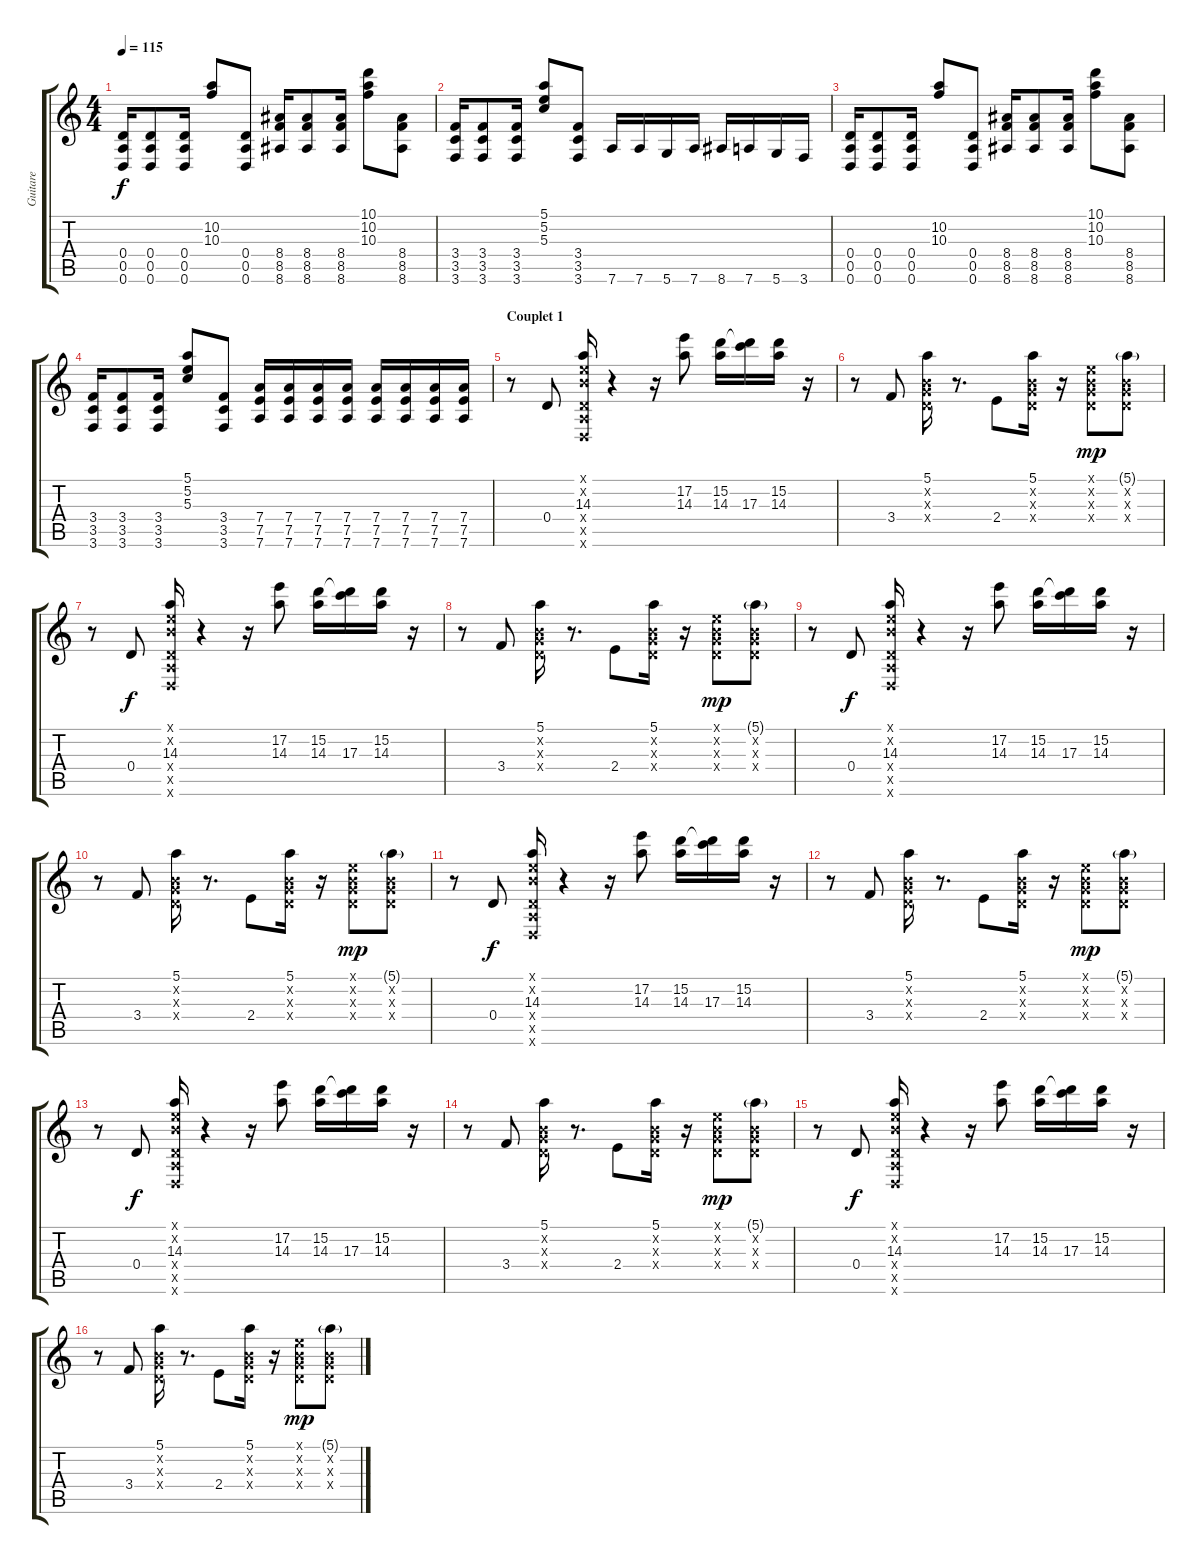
\track ("Guitare" "Guitare") {instrument electricguitarjazz}
\staff {score tabs}
\tuning (E4 B3 G3 D3 A2 D2) {hide}
\ts (4 4)
\tempo 115
\clef g2
\ks c
(0.4 0.5 0.6).16{dy f} (0.4 0.5 0.6).8 (0.4 0.5 0.6).16 (10.2 10.3).8 (0.4 0.5 0.6).8 (8.4 8.5 8.6).16 (8.4 8.5 8.6).8 (8.4 8.5 8.6).16 (10.1 10.2 10.3).8 (8.4 8.5 8.6).8 |
(3.4 3.5 3.6).16 (3.4 3.5 3.6).8 (3.4 3.5 3.6).16 (5.1 5.2 5.3).8 (3.4 3.5 3.6).8 7.6.16 7.6.16 5.6.16 7.6.16 8.6.16 7.6.16 5.6.16 3.6.16 |
(0.4 0.5 0.6).16 (0.4 0.5 0.6).8 (0.4 0.5 0.6).16 (10.2 10.3).8 (0.4 0.5 0.6).8 (8.4 8.5 8.6).16 (8.4 8.5 8.6).8 (8.4 8.5 8.6).16 (10.1 10.2 10.3).8 (8.4 8.5 8.6).8 |
(3.4 3.5 3.6).16 (3.4 3.5 3.6).8 (3.4 3.5 3.6).16 (5.1 5.2 5.3).8 (3.4 3.5 3.6).8 (7.4 7.5 7.6).16 (7.4 7.5 7.6).16 (7.4 7.5 7.6).16 (7.4 7.5 7.6).16 (7.4 7.5 7.6).16 (7.4 7.5 7.6).16 (7.4 7.5 7.6).16 (7.4 7.5 7.6).16 |
\section ("" "Couplet 1")
r.8{instrument electricguitarjazz} 0.4.8 (0.1{x} 0.2{x} 14.3 0.4{x} 0.5{x} 0.6{x}).16 r.4 r.16 (17.2 14.3).8 (15.2 14.3).16 (15.2{t} 17.3).16 (15.2 14.3).16 r.16 |
r.8 3.4.8 (5.1 0.2{x} 0.3{x} 0.4{x}).16 r.8{d} 2.4.8 (5.1 0.2{x} 0.3{x} 0.4{x}).16 r.16 (0.1{x} 0.2{x} 0.3{x} 0.4{x}).8{dy mp} (5.1{g} 0.2{x} 0.3{x} 0.4{x}).8 |
r.8 0.4.8{dy f} (0.1{x} 0.2{x} 14.3 0.4{x} 0.5{x} 0.6{x}).16 r.4 r.16 (17.2 14.3).8 (15.2 14.3).16 (15.2{t} 17.3).16 (15.2 14.3).16 r.16 |
r.8 3.4.8 (5.1 0.2{x} 0.3{x} 0.4{x}).16 r.8{d} 2.4.8 (5.1 0.2{x} 0.3{x} 0.4{x}).16 r.16 (0.1{x} 0.2{x} 0.3{x} 0.4{x}).8{dy mp} (5.1{g} 0.2{x} 0.3{x} 0.4{x}).8 |
r.8 0.4.8{dy f} (0.1{x} 0.2{x} 14.3 0.4{x} 0.5{x} 0.6{x}).16 r.4 r.16 (17.2 14.3).8 (15.2 14.3).16 (15.2{t} 17.3).16 (15.2 14.3).16 r.16 |
r.8 3.4.8 (5.1 0.2{x} 0.3{x} 0.4{x}).16 r.8{d} 2.4.8 (5.1 0.2{x} 0.3{x} 0.4{x}).16 r.16 (0.1{x} 0.2{x} 0.3{x} 0.4{x}).8{dy mp} (5.1{g} 0.2{x} 0.3{x} 0.4{x}).8 |
r.8 0.4.8{dy f} (0.1{x} 0.2{x} 14.3 0.4{x} 0.5{x} 0.6{x}).16 r.4 r.16 (17.2 14.3).8 (15.2 14.3).16 (15.2{t} 17.3).16 (15.2 14.3).16 r.16 |
r.8 3.4.8 (5.1 0.2{x} 0.3{x} 0.4{x}).16 r.8{d} 2.4.8 (5.1 0.2{x} 0.3{x} 0.4{x}).16 r.16 (0.1{x} 0.2{x} 0.3{x} 0.4{x}).8{dy mp} (5.1{g} 0.2{x} 0.3{x} 0.4{x}).8 |
r.8 0.4.8{dy f} (0.1{x} 0.2{x} 14.3 0.4{x} 0.5{x} 0.6{x}).16 r.4 r.16 (17.2 14.3).8 (15.2 14.3).16 (15.2{t} 17.3).16 (15.2 14.3).16 r.16 |
r.8 3.4.8 (5.1 0.2{x} 0.3{x} 0.4{x}).16 r.8{d} 2.4.8 (5.1 0.2{x} 0.3{x} 0.4{x}).16 r.16 (0.1{x} 0.2{x} 0.3{x} 0.4{x}).8{dy mp} (5.1{g} 0.2{x} 0.3{x} 0.4{x}).8 |
r.8 0.4.8{dy f} (0.1{x} 0.2{x} 14.3 0.4{x} 0.5{x} 0.6{x}).16 r.4 r.16 (17.2 14.3).8 (15.2 14.3).16 (15.2{t} 17.3).16 (15.2 14.3).16 r.16 |
r.8 3.4.8 (5.1 0.2{x} 0.3{x} 0.4{x}).16 r.8{d} 2.4.8 (5.1 0.2{x} 0.3{x} 0.4{x}).16 r.16 (0.1{x} 0.2{x} 0.3{x} 0.4{x}).8{dy mp} (5.1{g} 0.2{x} 0.3{x} 0.4{x}).8
